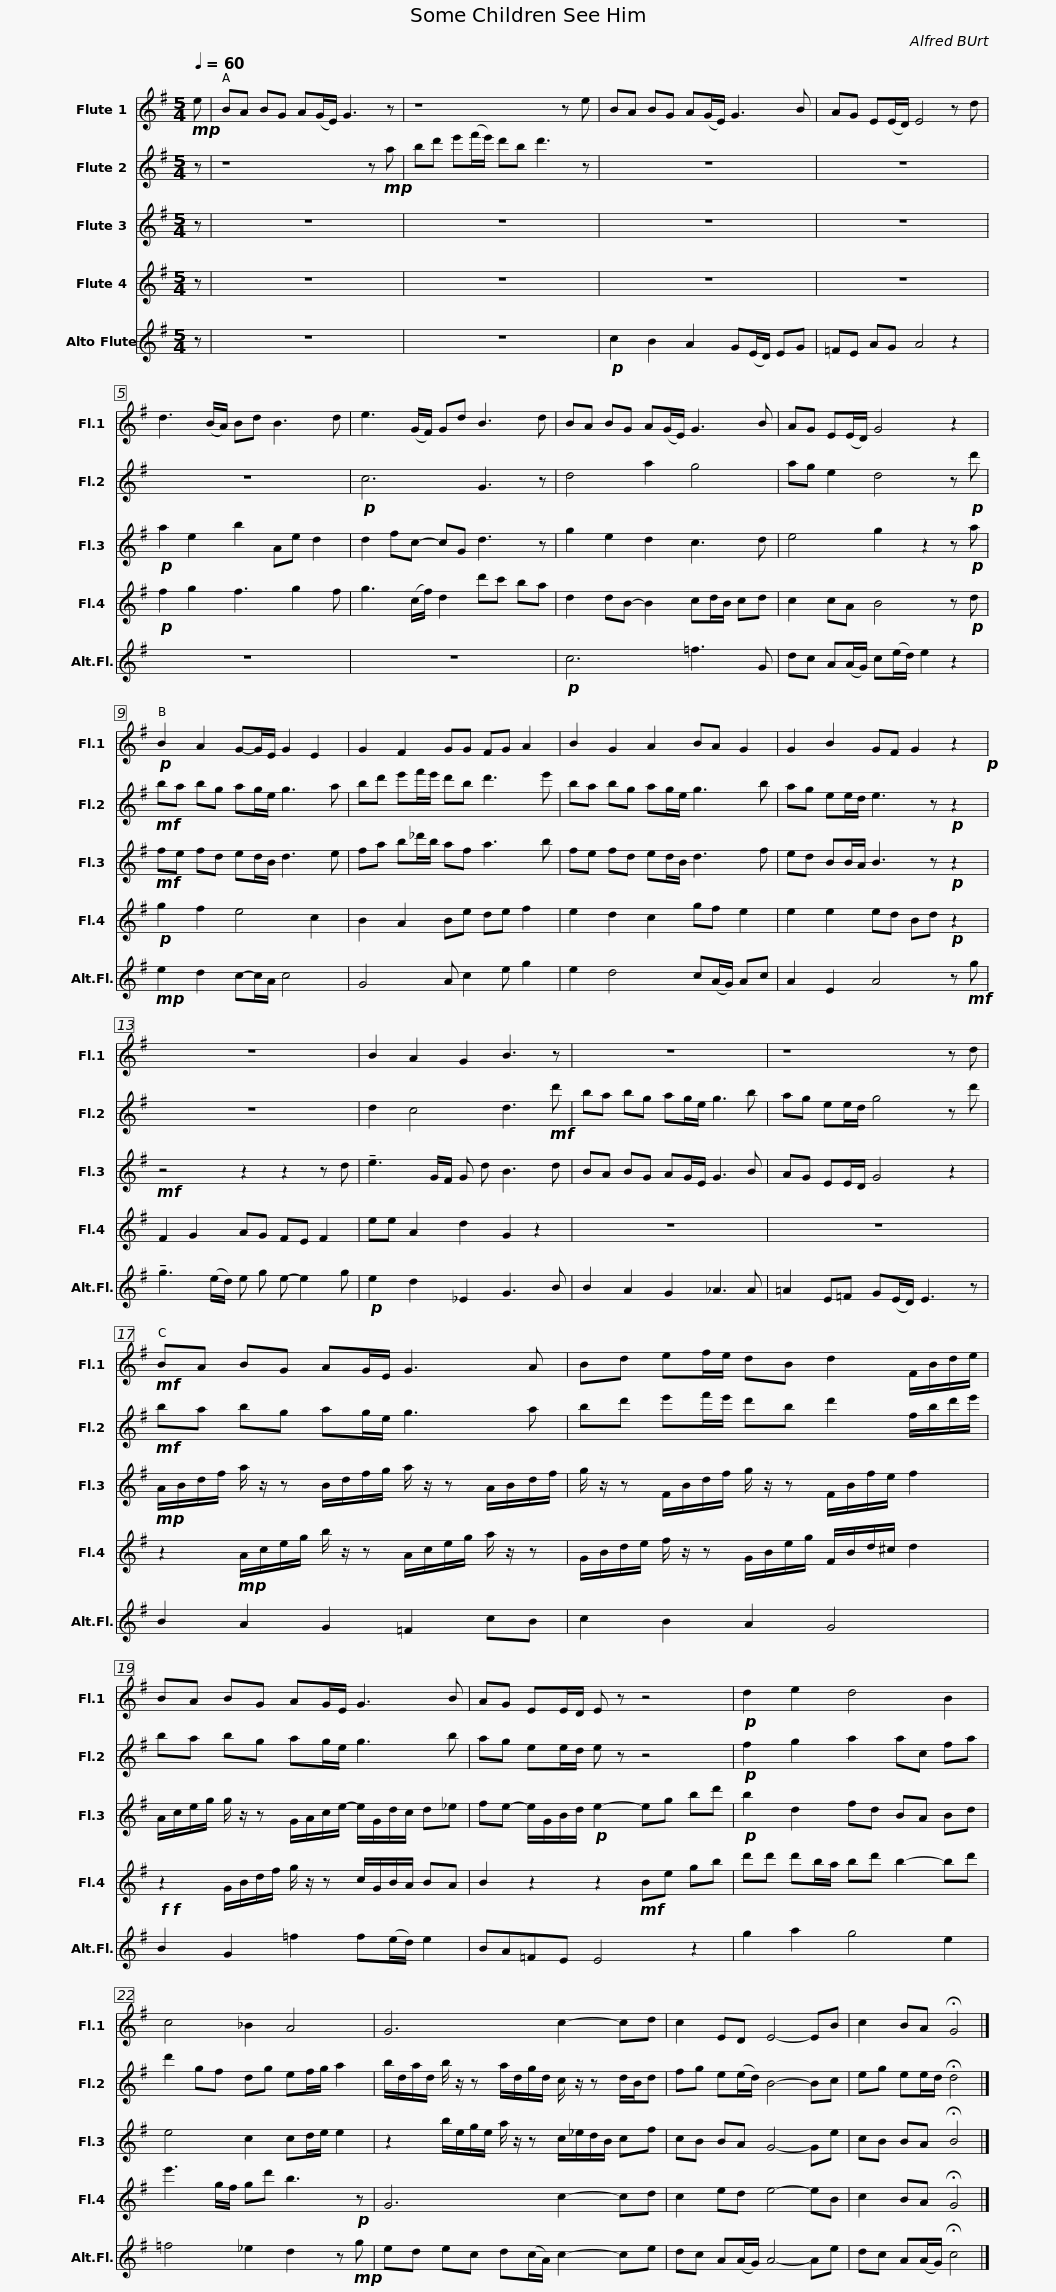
X:1
%%score 1 2 3 4 5
L:1/8
Q:1/4=60
M:5/4
I:linebreak $
K:G
V:1 treble
V:2 treble
V:3 treble
V:4 treble
V:5 treble transpose=-5
V:1
!mp! e | BA BG A(G/E/) G3 z | z8 z e | BA BG A(G/E/) G3 B |$ AG E(E/D/) E4 z d | %5
 d3 (B/A/) Bd B3 d | e3 (G/F/) Gd B3 d | BA BG A(G/E/) G3 B |$ AG E(E/D/) G4 z2 |!p! B2 A2 G-G/E/ G2 E2 | %10
 G2 F2 GG FG A2 |$ B2 G2 A2 BA G2 | G2 B2 GF G2 z2!p! | z10 |$ B2 A2 G2 B3 z | %15
 z10 | z8 z d |$!mf! BA BG AG/E/ G3 A | Bd ef/e/ dB d2 F/B/d/e/ |$ BA BG AG/E/ G3 B | %20
 AG EE/D/ E z z4 |$!p! d2 e2 d4 B2 | c4 _B2 A4 |$ G6 c2- cd | c2 ED E4- EB | %25
 c2 BA !fermata!G4 |] %26
V:2
 z | z8 z!mp! a | bd' e'(f'/e'/) d'b d'3 z | z10 |$ z10 | %5
 z10 |!p! c6 G3 z | d4 a2 g4 |$ ag e2 d4 z!p! d' |!mf! ba bg ag/e/ g3 a | %10
 bd' e'f'/e'/ d'b d'3 e' |$ ba bg ag/e/ g3 b | ag ee/d/ e3 z!p! z2 | z10 |$ d2 c4 d3!mf! d' | %15
 ba bg ag/e/ g3 b | ag ee/d/ g4 z d' |$!mf! ba bg ag/e/ g3 a | bd' e'f'/e'/ d'b d'2 f/b/d'/e'/ |$ ba bg ag/e/ g3 b | %20
 ag ee/d/ e z z4 |$!p! f2 g2 a2 ac fa | d'2 gf dg ef/g/ a2 |$ b/d/a/d/ b/ z/ z a/d/g/d/ c/ z/ z d/B/d | fg e(e/d/) B4- Bc | %25
 eg ee/d/ !fermata!d4 |] %26
V:3
 z | z10 | z10 | z10 |$ z10 | %5
!p! a2 e2 b2 Ae d2 | d2 fc- cG d3 z | g2 e2 d2 c3 d |$ e4 g2 z2 z!p! a |!mf! fe fd ed/B/ d3 e | %10
 fa b_d'/b/ af a3 b |$ fe fd ed/B/ d3 f | ed BB/A/ B3 z!p! z2 |!mf! z4 z2 z2 z d |$ !tenuto!e3 G/F/ G d B3 d | %15
 BA BG AG/E/ G3 B | AG EE/D/ G4 z2 |$!mp! A/B/d/f/ a/ z/ z B/d/f/g/ a/ z/ z A/B/d/f/ | g/ z/ z F/B/d/f/ g/ z/ z F/B/f/e/ f2 |$ A/c/e/g/ g/ z/ z G/A/c/e/- e/G/d/c/ d_e | %20
 fe- e/G/B/d/!p! e2- eg bd' |$!p! b2 d2 fd BA Bd | e4 c2 cd/e/ e2 |$ z2 b/e/g/e/ a/ z/ z c/_e/d/B/ cf | cB BA G4- Ge | %25
 cB BA !fermata!B4 |] %26
V:4
 z | z10 | z10 | z10 |$ z10 | %5
!p! f2 g2 f3 g2 f | g3 (c/f/) d2 d'c' ba | d2 dB- B2 cd/B/ cd |$ c2 cA B4 z!p! d |!p! g2 f2 e4 c2 | %10
 B2 A2 Be de f2 |$ e2 d2 c2 gf e2 | e2 e2 ed Bd!p! z2 | F2 G2 AG FE F2 |$ ee A2 d2 G2 z2 | %15
 z10 | z10 |$ z2!mp! A/c/e/g/ b/ z/ z A/c/e/g/ a/ z/ z | G/B/d/e/ f/ z/ z G/B/e/g/ F/B/d/^c/ d2 |$!f!!f! z2 G/B/d/f/ g/ z/ z c/G/B/A/ BA | %20
 B2 z2 z2!mf! Be gb |$ d'd' d'b/a/ bd' b2- bd' | e'3 g/f/ gd' b3!p! z |$ G6 c2- cd | c2 ed e4- eB | %25
 c2 BA !fermata!G4 |] %26
V:5
 z | z10 | z10 |!p! c2 B2 A2 G(E/D/) EG |$ =FE AG A4 z2 | %5
 z10 | z10 |!p! c6 =f3 G |$ dc A(A/G/) c(e/d/) e2 z2 |!mp! e2 d2 c-c/A/ c4 | %10
 G4 A c2 e g2 |$ e2 d4 c(A/G/) Ac | A2 E2 A4 z!mf! g | !tenuto!g3 (e/d/) e g e- e2 g |$!p! e2 d2 _E2 G3 B | %15
 B2 A2 G2 _A3 A | =A2 E=F G(E/D/) E3 z |$ B2 A2 G2 =F2 cB | c2 B2 A2 G4 |$ B2 G2 =f2 f(e/d/) e2 | %20
 BA=FE E4 z2 |$ g2 a2 g4 e2 | =f4 _e2 d2 z!mp! g |$ ed ec d(c/A/) c2- ce | dc A(A/G/) A4- Ae | %25
 dc A(A/G/) !fermata!c4 |] %26
